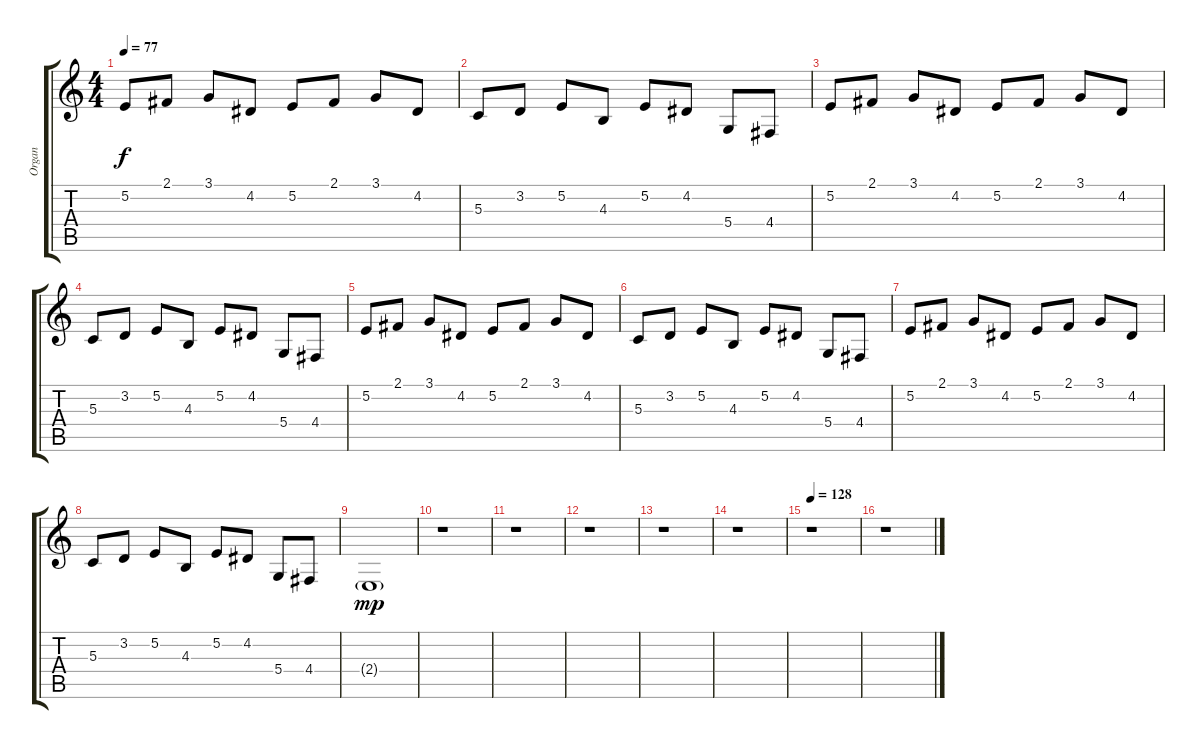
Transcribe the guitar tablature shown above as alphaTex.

\track ("Organ" "Organ") {instrument churchorgan}
\staff {score tabs}
\tuning (E4 B3 G3 D3 A2 E2) {hide}
\ts (4 4)
\tempo 77
\clef g2
\ks c
5.2.8{dy f instrument churchorgan} 2.1.8 3.1.8 4.2.8 5.2.8 2.1.8 3.1.8 4.2.8 |
5.3.8 3.2.8 5.2.8 4.3.8 5.2.8 4.2.8 5.4.8 4.4.8 |
5.2.8 2.1.8 3.1.8 4.2.8 5.2.8 2.1.8 3.1.8 4.2.8 |
5.3.8 3.2.8 5.2.8 4.3.8 5.2.8 4.2.8 5.4.8 4.4.8 |
5.2.8 2.1.8 3.1.8 4.2.8 5.2.8 2.1.8 3.1.8 4.2.8 |
5.3.8 3.2.8 5.2.8 4.3.8 5.2.8 4.2.8 5.4.8 4.4.8 |
5.2.8 2.1.8 3.1.8 4.2.8 5.2.8 2.1.8 3.1.8 4.2.8 |
5.3.8 3.2.8 5.2.8 4.3.8 5.2.8 4.2.8 5.4.8 4.4.8 |
2.4{g}.1{dy mp} |
r.1 |
r.1 |
r.1 |
r.1 |
r.1 |
\tempo 128
r.1 |
r.1
